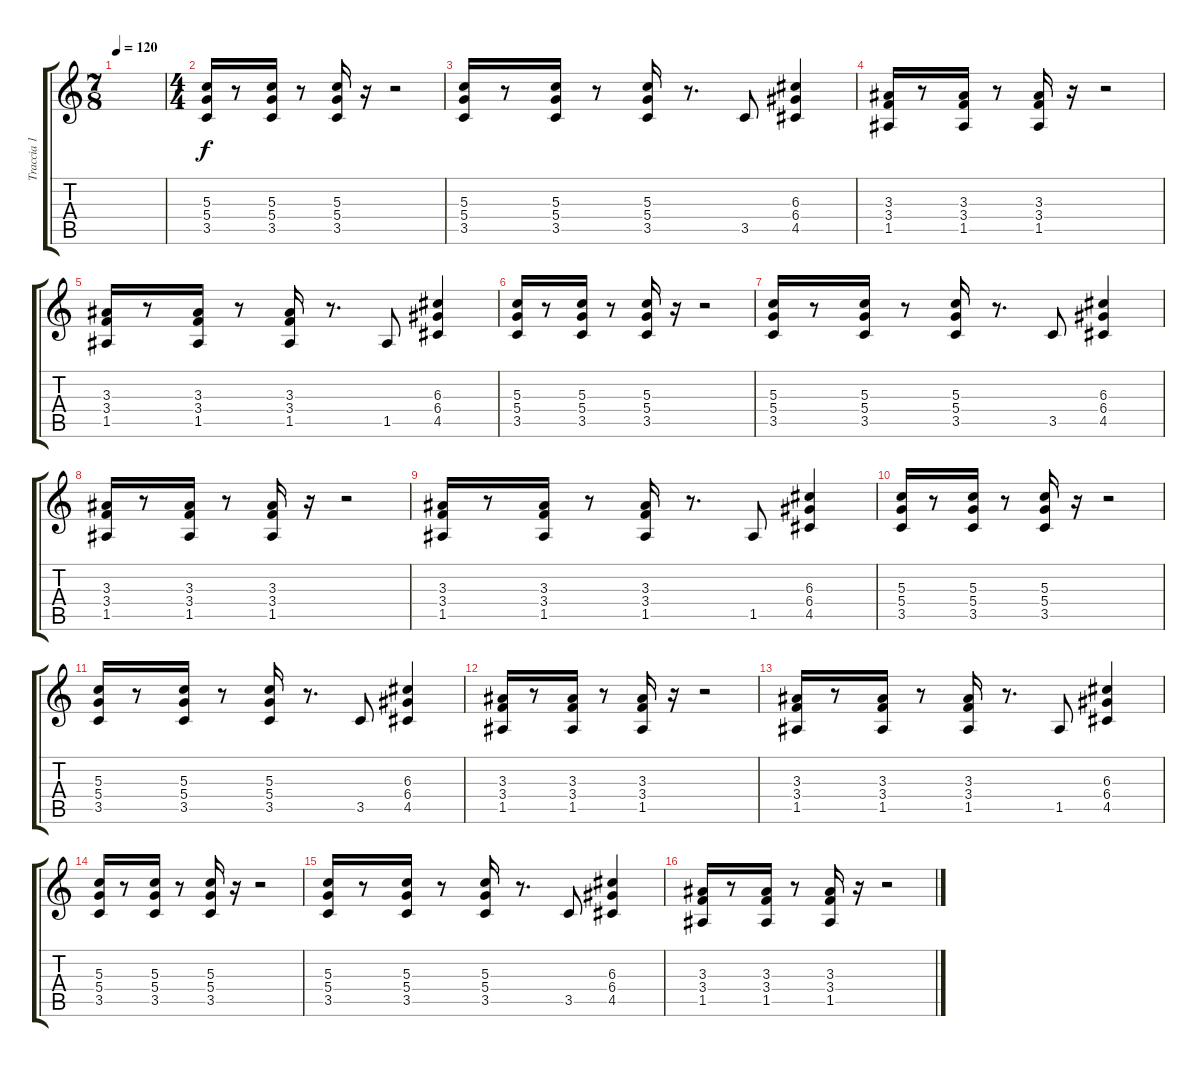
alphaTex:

\track ("Traccia 1" "Traccia 1") {instrument overdrivenguitar}
\staff {score tabs}
\tuning (E4 B3 G3 D3 A2 E2) {hide}
\ts (7 8)
\tempo 120
\clef g2
\ks c
|
\ts (4 4)
(5.3 5.4 3.5).16 r.8 (5.3 5.4 3.5).16 r.8 (5.3 5.4 3.5).16 r.16 r.2 |
(5.3 5.4 3.5).16 r.8 (5.3 5.4 3.5).16 r.8 (5.3 5.4 3.5).16 r.8{d} 3.5.8 (6.3 6.4 4.5).4 |
(3.3 3.4 1.5).16 r.8 (3.3 3.4 1.5).16 r.8 (3.3 3.4 1.5).16 r.16 r.2 |
(3.3 3.4 1.5).16 r.8 (3.3 3.4 1.5).16 r.8 (3.3 3.4 1.5).16 r.8{d} 1.5.8 (6.3 6.4 4.5).4 |
(5.3 5.4 3.5).16 r.8 (5.3 5.4 3.5).16 r.8 (5.3 5.4 3.5).16 r.16 r.2 |
(5.3 5.4 3.5).16 r.8 (5.3 5.4 3.5).16 r.8 (5.3 5.4 3.5).16 r.8{d} 3.5.8 (6.3 6.4 4.5).4 |
(3.3 3.4 1.5).16 r.8 (3.3 3.4 1.5).16 r.8 (3.3 3.4 1.5).16 r.16 r.2 |
(3.3 3.4 1.5).16 r.8 (3.3 3.4 1.5).16 r.8 (3.3 3.4 1.5).16 r.8{d} 1.5.8 (6.3 6.4 4.5).4 |
(5.3 5.4 3.5).16 r.8 (5.3 5.4 3.5).16 r.8 (5.3 5.4 3.5).16 r.16 r.2 |
(5.3 5.4 3.5).16 r.8 (5.3 5.4 3.5).16 r.8 (5.3 5.4 3.5).16 r.8{d} 3.5.8 (6.3 6.4 4.5).4 |
(3.3 3.4 1.5).16 r.8 (3.3 3.4 1.5).16 r.8 (3.3 3.4 1.5).16 r.16 r.2 |
(3.3 3.4 1.5).16 r.8 (3.3 3.4 1.5).16 r.8 (3.3 3.4 1.5).16 r.8{d} 1.5.8 (6.3 6.4 4.5).4 |
(5.3 5.4 3.5).16 r.8 (5.3 5.4 3.5).16 r.8 (5.3 5.4 3.5).16 r.16 r.2 |
(5.3 5.4 3.5).16 r.8 (5.3 5.4 3.5).16 r.8 (5.3 5.4 3.5).16 r.8{d} 3.5.8 (6.3 6.4 4.5).4 |
(3.3 3.4 1.5).16 r.8 (3.3 3.4 1.5).16 r.8 (3.3 3.4 1.5).16 r.16 r.2
